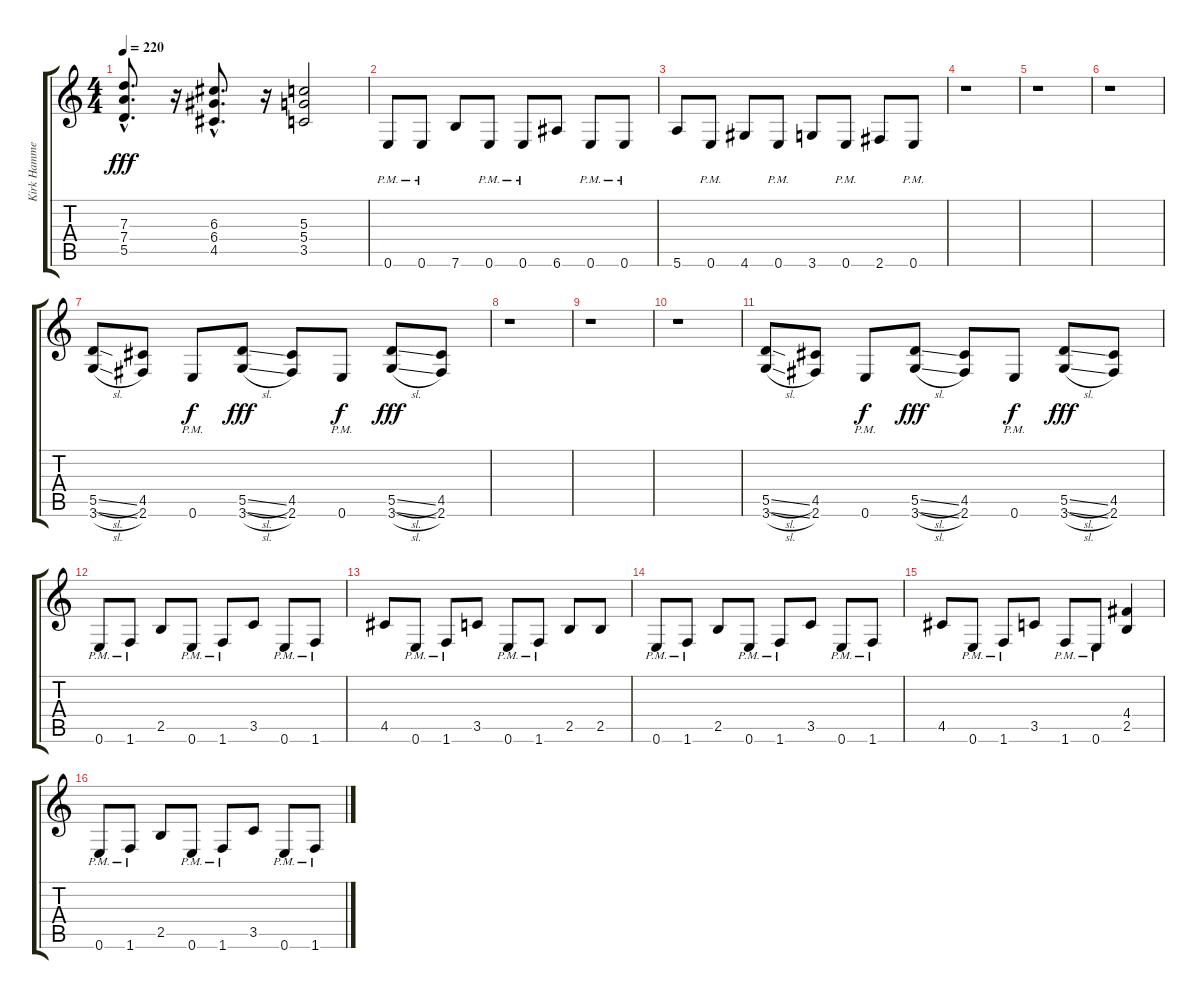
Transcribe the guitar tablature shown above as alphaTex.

\track ("Kirk Hammet" "Kirk Hamme") {instrument distortionguitar}
\staff {score tabs}
\tuning (E4 B3 G3 D3 A2 E2) {hide}
\ts (4 4)
\tempo 220
\clef g2
\ks c
(7.3{hac} 7.4{hac} 5.5{hac}).8{d dy fff} r.16 (6.3{hac} 6.4{hac} 4.5{hac}).8{d} r.16 (5.3 5.4 3.5).2 |
0.6{pm}.8 0.6{pm}.8 7.6.8 0.6{pm}.8 0.6{pm}.8 6.6.8 0.6{pm}.8 0.6{pm}.8 |
5.6.8 0.6{pm}.8 4.6.8 0.6{pm}.8 3.6.8 0.6{pm}.8 2.6.8 0.6{pm}.8 |
r.1 |
r.1 |
r.1 |
(5.5{sl} 3.6{sl}).8 (4.5 2.6).8 0.6{pm}.8{dy f} (5.5{sl} 3.6{sl}).8{dy fff} (4.5 2.6).8 0.6{pm}.8{dy f} (5.5{sl} 3.6{sl}).8{dy fff} (4.5 2.6).8 |
r.1 |
r.1 |
r.1 |
(5.5{sl} 3.6{sl}).8 (4.5 2.6).8 0.6{pm}.8{dy f} (5.5{sl} 3.6{sl}).8{dy fff} (4.5 2.6).8 0.6{pm}.8{dy f} (5.5{sl} 3.6{sl}).8{dy fff} (4.5 2.6).8 |
0.6{pm}.8 1.6{pm}.8 2.5.8 0.6{pm}.8 1.6{pm}.8 3.5.8 0.6{pm}.8 1.6{pm}.8 |
4.5.8 0.6{pm}.8 1.6{pm}.8 3.5.8 0.6{pm}.8 1.6{pm}.8 2.5.8 2.5.8 |
0.6{pm}.8 1.6{pm}.8 2.5.8 0.6{pm}.8 1.6{pm}.8 3.5.8 0.6{pm}.8 1.6{pm}.8 |
4.5.8 0.6{pm}.8 1.6{pm}.8 3.5.8 1.6{pm}.8 0.6{pm}.8 (4.4 2.5).4 |
0.6{pm}.8 1.6{pm}.8 2.5.8 0.6{pm}.8 1.6{pm}.8 3.5.8 0.6{pm}.8 1.6{pm}.8
